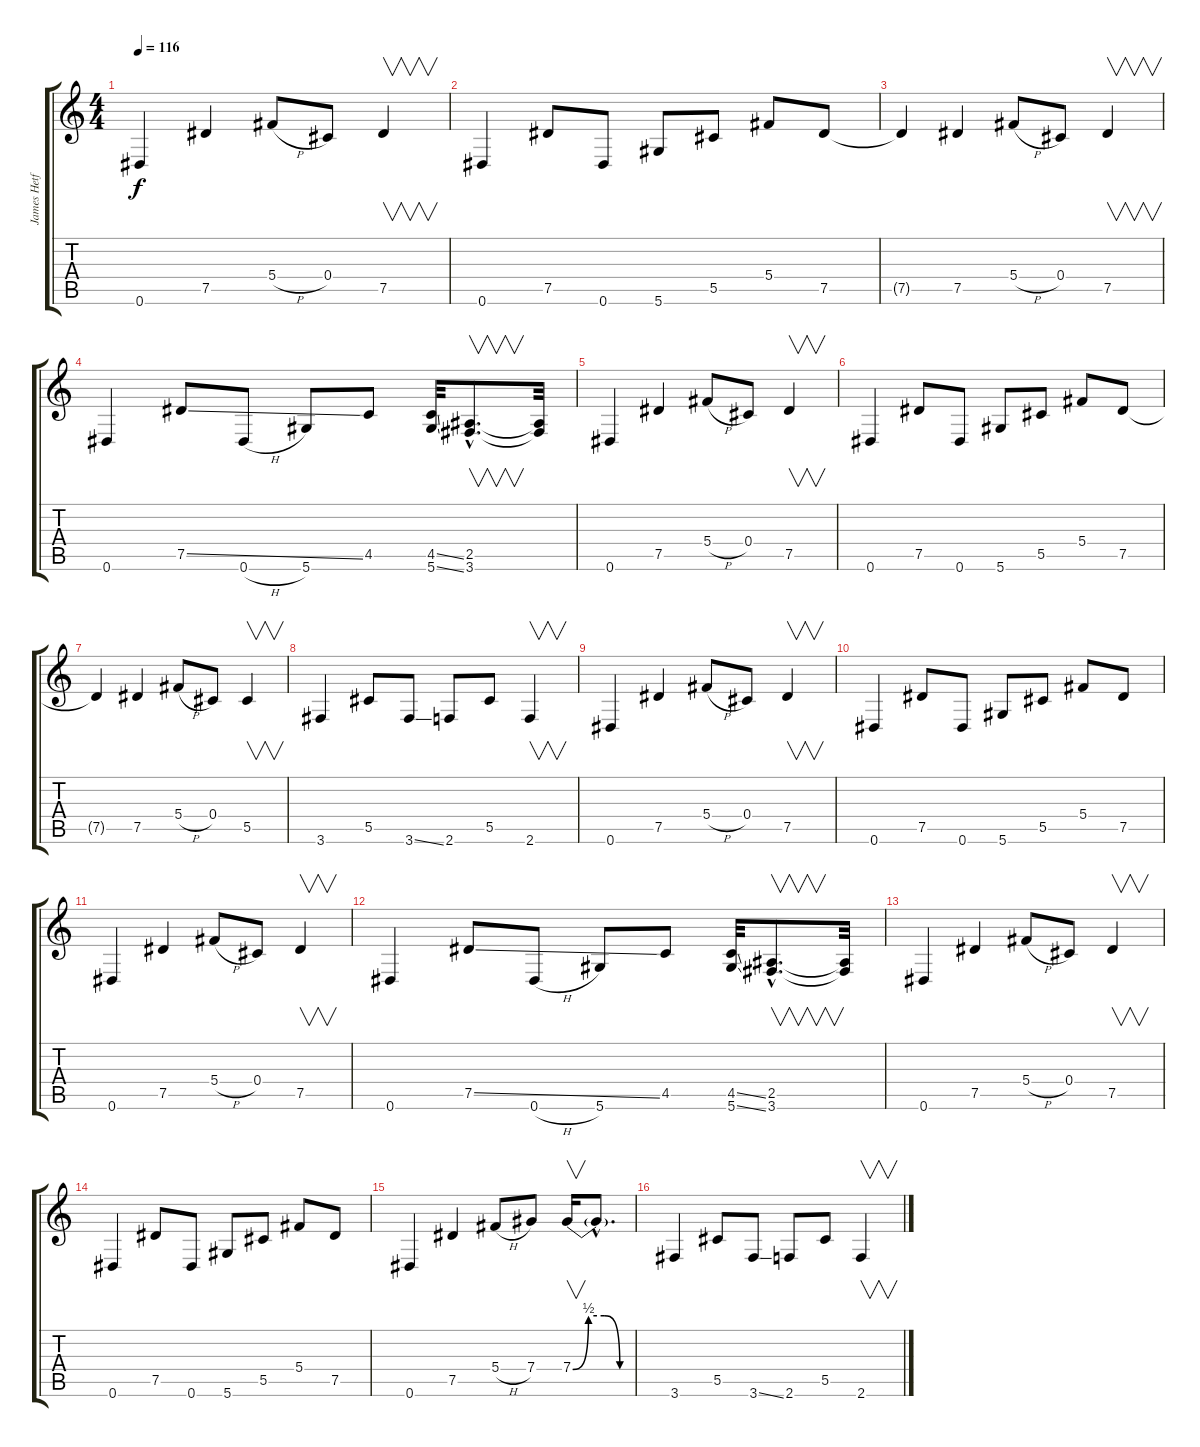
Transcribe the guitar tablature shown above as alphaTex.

\track ("James Hetfield" "James Hetf") {instrument electricguitarclean}
\staff {score tabs}
\tuning (Eb4 Bb3 Gb3 Db3 Ab2 Eb2) {hide}
\ts (4 4)
\tempo 116
\clef g2
\ks c
0.6.4{dy f} 7.5.4 5.4{h}.8 0.4.8 7.5.4{v} |
0.6.4 7.5.8 0.6.8 5.6.8 5.5.8 5.4.8 7.5.8 |
7.5{t}.4 7.5.4 5.4{h}.8 0.4.8 7.5.4{v} |
0.6.4 7.5{ss}.8 0.6{h}.8 5.6.8 4.5.8 (4.5{ss} 5.6{ss}).32 (2.5{hac} 3.6{hac}).8{v d} (2.5{t} 3.6{t}).32 |
0.6.4 7.5.4 5.4{h}.8 0.4.8 7.5.4{v} |
0.6.4 7.5.8 0.6.8 5.6.8 5.5.8 5.4.8 7.5.8 |
7.5{t}.4 7.5.4 5.4{h}.8 0.4.8 5.5.4{v} |
3.6.4 5.5.8 3.6{ss}.8 2.6.8 5.5.8 2.6.4{v} |
0.6.4{instrument electricguitarclean} 7.5.4 5.4{h}.8 0.4.8 7.5.4{v} |
0.6.4 7.5.8 0.6.8 5.6.8 5.5.8 5.4.8 7.5.8 |
0.6.4 7.5.4 5.4{h}.8 0.4.8 7.5.4{v} |
0.6.4 7.5{ss}.8 0.6{h}.8 5.6.8 4.5.8 (4.5{ss} 5.6{ss}).32 (2.5{hac} 3.6{hac}).8{v d} (2.5{t} 3.6{t}).32 |
0.6.4 7.5.4 5.4{h}.8 0.4.8 7.5.4{v} |
0.6.4 7.5.8 0.6.8 5.6.8 5.5.8 5.4.8 7.5.8 |
0.6.4 7.5.4 5.4{h}.8 7.4.8 7.4{be (custom 0 0 15 2 30 2 45 0 60 0)}.16{v} 7.4{hac t}.8{d} |
3.6.4 5.5.8 3.6{ss}.8 2.6.8 5.5.8 2.6.4{v}
